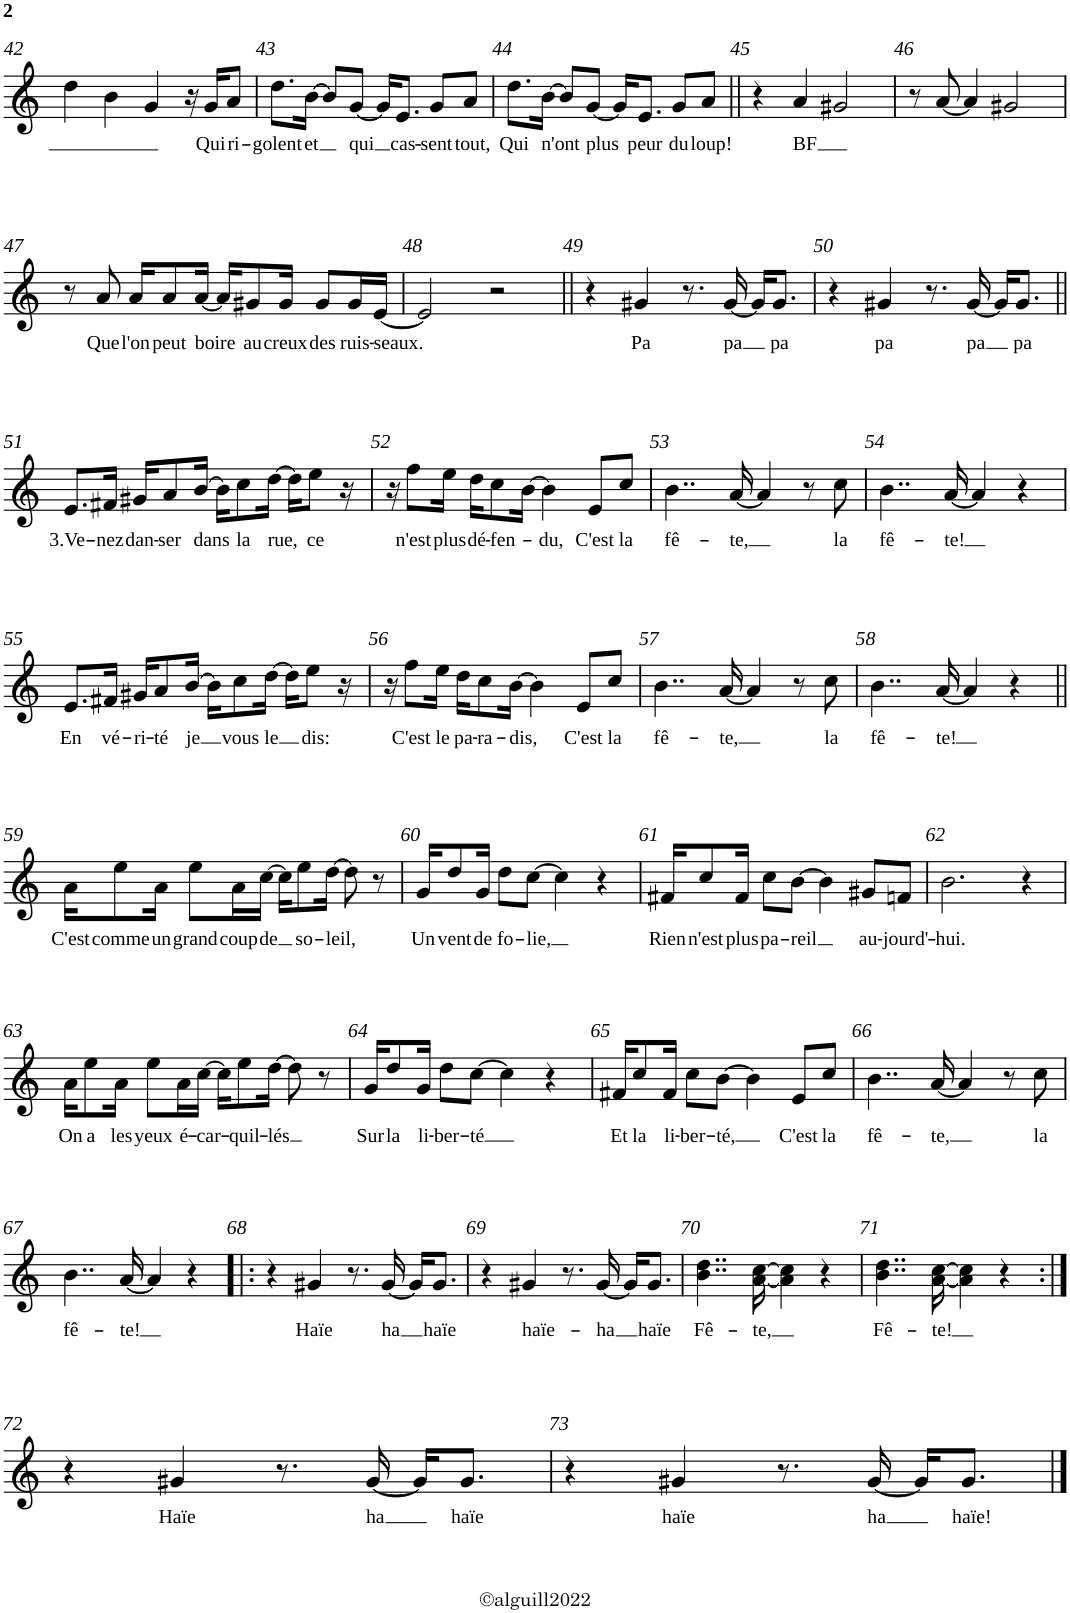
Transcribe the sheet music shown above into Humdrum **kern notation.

**kern	**text
*part1	*part1
*staff1	*staff1
*I"Soprano	*
*I'Soprano	*
!!LO:PB:g=z
*clefG2	*
*Trd-7c-12	*
*k[]	*
*M4/4	*
=42	=42
4dd\	.
4b\	.
4g/	.
16r	.
!	!LO:LY:b
16g/KL	Qui
!	!LO:LY:b
8a/J	ri-
=43	=43
!	!LO:LY:b
8.dd\L	-golent
!	!LO:LY:b
[16b\Jk	et
8b/L]	.
!	!LO:LY:b
[8g/J	qui
16g/KL]	.
!	!LO:LY:b
8.e/J	cas-
!	!LO:LY:b
8g/L	-sent
!	!LO:LY:b
8a/J	tout,
=44	=44
!	!LO:LY:b
8.dd\L	Qui
!	!LO:LY:b
[16b\Jk	n'ont
8b/L]	.
!	!LO:LY:b
[8g/J	plus
16g/KL]	.
!	!LO:LY:b
8.e/J	peur
!	!LO:LY:b
8g/L	du
!	!LO:LY:b
8a/J	loup!
=45||	=45||
4r	.
!	!LO:LY:b
4a/	BF
2g#X/	.
=46	=46
8r	.
[8a/	.
4a/]	.
2g#X/	.
!!LO:LB:g=z
=47	=47
8r	.
!	!LO:LY:b
8a/	Que
!	!LO:LY:b
16a/KL	l'on
!	!LO:LY:b
8a/	peut
!	!LO:LY:b
[16a/Jk	boire
16a/KL]	.
!	!LO:LY:b
8g#X/	au
!	!LO:LY:b
16g#/Jk	creux
!	!LO:LY:b
8g#/L	des
!	!LO:LY:b
16g#/L	ruis-
!	!LO:LY:b
[16e/JJ	-seaux.
=48	=48
2e/]	.
2r	.
=49||	=49||
4r	.
!	!LO:LY:b
4g#X/	Pa
8.r	.
!	!LO:LY:b
[16g#/	pa
16g#/KL]	.
!	!LO:LY:b
8.g#/J	pa
=50	=50
4r	.
!	!LO:LY:b
4g#X/	pa
8.r	.
!	!LO:LY:b
[16g#/	pa
16g#/KL]	.
!	!LO:LY:b
8.g#/J	pa
!!LO:LB:g=z
=51||	=51||
!	!LO:LY:b
8.e/L	3.Ve-
!	!LO:LY:b
16f#X/Jk	-nez
!	!LO:LY:b
16g#X/KL	dan-
!	!LO:LY:b
8a/	-ser
!	!LO:LY:b
[16b/Jk	dans
16b\KL]	.
!	!LO:LY:b
8cc\	la
!	!LO:LY:b
[16dd\Jk	rue,
16dd\KL]	.
!	!LO:LY:b
8ee\J	ce
16r	.
=52	=52
16r	.
!	!LO:LY:b
8ff\L	n'est
!	!LO:LY:b
16ee\Jk	plus
!	!LO:LY:b
16dd\KL	dé-
!	!LO:LY:b
8cc\	-fen-
[16b\Jk	.
!	!LO:LY:b
4b\]	-du,
!	!LO:LY:b
8e/L	C'est
!	!LO:LY:b
8cc/J	la
=53	=53
!	!LO:LY:b
4..b\	fê-
!	!LO:LY:b
[16a/	-te,
4a/]	.
8r	.
!	!LO:LY:b
8cc\	la
=54	=54
!	!LO:LY:b
4..b\	fê-
!	!LO:LY:b
[16a/	-te!
4a/]	.
4r	.
!!LO:LB:g=z
=55	=55
!	!LO:LY:b
8.e/L	En
!	!LO:LY:b
16f#X/Jk	vé-
!	!LO:LY:b
16g#X/KL	-ri-
!	!LO:LY:b
8a/	-té
!	!LO:LY:b
[16b/Jk	je
16b\KL]	.
!	!LO:LY:b
8cc\	vous
!	!LO:LY:b
[16dd\Jk	le
16dd\KL]	.
!	!LO:LY:b
8ee\J	dis:
16r	.
=56	=56
16r	.
!	!LO:LY:b
8ff\L	C'est
!	!LO:LY:b
16ee\Jk	le
!	!LO:LY:b
16dd\KL	pa-
!	!LO:LY:b
8cc\	-ra-
!	!LO:LY:b
[16b\Jk	-dis,
4b\]	.
!	!LO:LY:b
8e/L	C'est
!	!LO:LY:b
8cc/J	la
=57	=57
!	!LO:LY:b
4..b\	fê-
!	!LO:LY:b
[16a/	-te,
4a/]	.
8r	.
!	!LO:LY:b
8cc\	la
=58	=58
!	!LO:LY:b
4..b\	fê-
!	!LO:LY:b
[16a/	-te!
4a/]	.
4r	.
!!LO:LB:g=z
=59||	=59||
!	!LO:LY:b
16a\KL	C'est
!	!LO:LY:b
8ee\	comme
!	!LO:LY:b
16a\Jk	un
!	!LO:LY:b
8ee\L	grand
!	!LO:LY:b
16a\L	coup
!	!LO:LY:b
[16cc\JJ	de
16cc\KL]	.
!	!LO:LY:b
8ee\	so-
!	!LO:LY:b
[16dd\Jk	-leil,
8dd\]	.
8r	.
=60	=60
!	!LO:LY:b
16g/KL	Un
!	!LO:LY:b
8dd/	vent
!	!LO:LY:b
16g/Jk	de
!	!LO:LY:b
8dd\L	fo-
!	!LO:LY:b
[8cc\J	-lie,
4cc\]	.
4r	.
=61	=61
!	!LO:LY:b
16f#X/KL	Rien
!	!LO:LY:b
8cc/	n'est
!	!LO:LY:b
16f#/Jk	plus
!	!LO:LY:b
8cc\L	pa-
!	!LO:LY:b
[8b\J	-reil
4b\]	.
!	!LO:LY:b
8g#X/L	au-
!	!LO:LY:b
8fn/J	-jourd'-
=62	=62
!	!LO:LY:b
2.b\	-hui.
4r	.
!!LO:LB:g=z
=63	=63
!	!LO:LY:b
16a\KL	On
!	!LO:LY:b
8ee\	a
!	!LO:LY:b
16a\Jk	les
!	!LO:LY:b
8ee\L	yeux
!	!LO:LY:b
16a\L	é-
!	!LO:LY:b
[16cc\JJ	-car-
16cc\KL]	.
!	!LO:LY:b
8ee\	-quil-
!	!LO:LY:b
[16dd\Jk	-lés
8dd\]	.
8r	.
=64	=64
!	!LO:LY:b
16g/KL	Sur
!	!LO:LY:b
8dd/	la
!	!LO:LY:b
16g/Jk	li-
!	!LO:LY:b
8dd\L	-ber-
!	!LO:LY:b
[8cc\J	-té
4cc\]	.
4r	.
=65	=65
!	!LO:LY:b
16f#X/KL	Et
!	!LO:LY:b
8cc/	la
!	!LO:LY:b
16f#/Jk	li-
!	!LO:LY:b
8cc\L	-ber-
!	!LO:LY:b
[8b\J	-té,
4b\]	.
!	!LO:LY:b
8e/L	C'est
!	!LO:LY:b
8cc/J	la
=66	=66
!	!LO:LY:b
4..b\	fê-
!	!LO:LY:b
[16a/	-te,
4a/]	.
8r	.
!	!LO:LY:b
8cc\	la
!!LO:LB:g=z
=67	=67
!	!LO:LY:b
4..b\	fê-
!	!LO:LY:b
[16a/	-te!
4a/]	.
4r	.
=68!|:	=68!|:
4r	.
!	!LO:LY:b
4g#X/	Haïe
8.r	.
!	!LO:LY:b
[16g#/	ha
16g#/KL]	.
!	!LO:LY:b
8.g#/J	haïe
=69	=69
4r	.
!	!LO:LY:b
4g#X/	haïe-
8.r	.
!	!LO:LY:b
[16g#/	-ha
16g#/KL]	.
!	!LO:LY:b
8.g#/J	haïe
=70	=70
!	!LO:LY:b
4..b\ 4..dd\	Fê-
!	!LO:LY:b
[16a\ [16cc\	-te,
4a\] 4cc\]	.
4r	.
=71	=71
!	!LO:LY:b
4..b\ 4..dd\	Fê-
!	!LO:LY:b
[16a\ [16cc\	-te!
4a\] 4cc\]	.
4r	.
!!LO:LB:g=z
=72:|!	=72:|!
4r	.
!	!LO:LY:b
4g#X/	Haïe
8.r	.
!	!LO:LY:b
[16g#/	ha
16g#/KL]	.
!	!LO:LY:b
8.g#/J	haïe
=73	=73
4r	.
!	!LO:LY:b
4g#X/	haïe
8.r	.
!	!LO:LY:b
[16g#/	ha
16g#/KL]	.
!	!LO:LY:b
8.g#/J	haïe!
==	==
*-	*-
